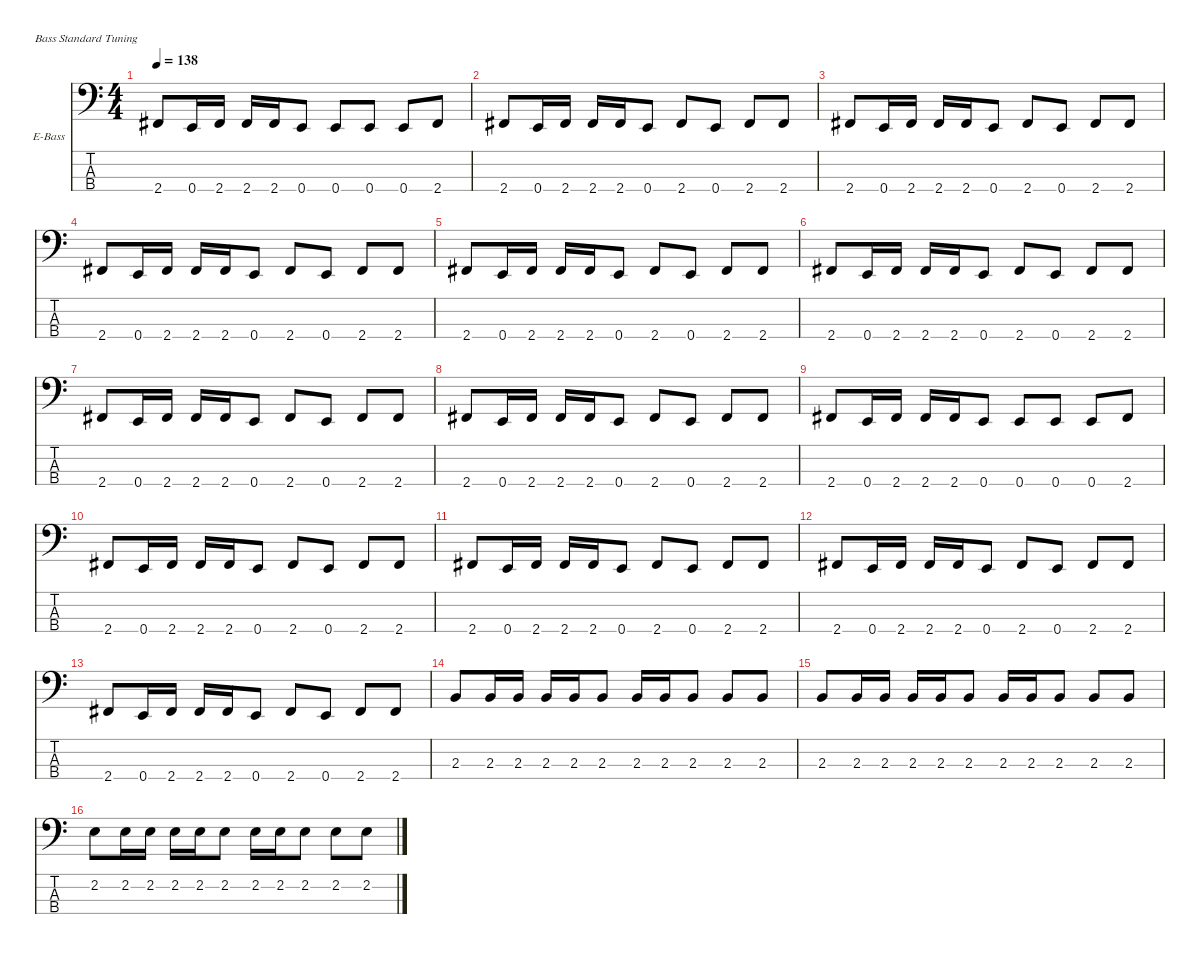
\hideDynamics
\bracketExtendMode nobrackets
\firstSystemTrackNameOrientation horizontal
\otherSystemsTrackNameOrientation horizontal
\track ("Joe Satriani" "E-Bass") {instrument electricbassfinger}
\staff {score tabs}
\tuning (G2 D2 A1 E1)
\ts (4 4)
\tempo 138
\clef f4
\ks c
2.4{acc #}.8{dy f beam Up} 0.4.16{beam Up} 2.4{acc #}.16{beam Up} 2.4{acc #}.16{beam Up} 2.4{acc #}.16{beam Up} 0.4.8{beam Up} 0.4.8{beam Up} 0.4.8{beam Up} 0.4.8{beam Up} 2.4{acc #}.8{beam Up} |
2.4{acc #}.8{beam Up} 0.4.16{beam Up} 2.4{acc #}.16{beam Up} 2.4{acc #}.16{beam Up} 2.4{acc #}.16{beam Up} 0.4.8{beam Up} 2.4{acc #}.8{beam Up} 0.4.8{beam Up} 2.4{acc #}.8{beam Up} 2.4{acc #}.8{beam Up} |
2.4{acc #}.8{beam Up} 0.4.16{beam Up} 2.4{acc #}.16{beam Up} 2.4{acc #}.16{beam Up} 2.4{acc #}.16{beam Up} 0.4.8{beam Up} 2.4{acc #}.8{beam Up} 0.4.8{beam Up} 2.4{acc #}.8{beam Up} 2.4{acc #}.8{beam Up} |
2.4{acc #}.8{beam Up} 0.4.16{beam Up} 2.4{acc #}.16{beam Up} 2.4{acc #}.16{beam Up} 2.4{acc #}.16{beam Up} 0.4.8{beam Up} 2.4{acc #}.8{beam Up} 0.4.8{beam Up} 2.4{acc #}.8{beam Up} 2.4{acc #}.8{beam Up} |
2.4{acc #}.8{beam Up} 0.4.16{beam Up} 2.4{acc #}.16{beam Up} 2.4{acc #}.16{beam Up} 2.4{acc #}.16{beam Up} 0.4.8{beam Up} 2.4{acc #}.8{beam Up} 0.4.8{beam Up} 2.4{acc #}.8{beam Up} 2.4{acc #}.8{beam Up} |
2.4{acc #}.8{beam Up} 0.4.16{beam Up} 2.4{acc #}.16{beam Up} 2.4{acc #}.16{beam Up} 2.4{acc #}.16{beam Up} 0.4.8{beam Up} 2.4{acc #}.8{beam Up} 0.4.8{beam Up} 2.4{acc #}.8{beam Up} 2.4{acc #}.8{beam Up} |
2.4{acc #}.8{beam Up} 0.4.16{beam Up} 2.4{acc #}.16{beam Up} 2.4{acc #}.16{beam Up} 2.4{acc #}.16{beam Up} 0.4.8{beam Up} 2.4{acc #}.8{beam Up} 0.4.8{beam Up} 2.4{acc #}.8{beam Up} 2.4{acc #}.8{beam Up} |
2.4{acc #}.8{beam Up} 0.4.16{beam Up} 2.4{acc #}.16{beam Up} 2.4{acc #}.16{beam Up} 2.4{acc #}.16{beam Up} 0.4.8{beam Up} 2.4{acc #}.8{beam Up} 0.4.8{beam Up} 2.4{acc #}.8{beam Up} 2.4{acc #}.8{beam Up} |
2.4{acc #}.8{beam Up} 0.4.16{beam Up} 2.4{acc #}.16{beam Up} 2.4{acc #}.16{beam Up} 2.4{acc #}.16{beam Up} 0.4.8{beam Up} 0.4.8{beam Up} 0.4.8{beam Up} 0.4.8{beam Up} 2.4{acc #}.8{beam Up} |
2.4{acc #}.8{beam Up} 0.4.16{beam Up} 2.4{acc #}.16{beam Up} 2.4{acc #}.16{beam Up} 2.4{acc #}.16{beam Up} 0.4.8{beam Up} 2.4{acc #}.8{beam Up} 0.4.8{beam Up} 2.4{acc #}.8{beam Up} 2.4{acc #}.8{beam Up} |
2.4{acc #}.8{beam Up} 0.4.16{beam Up} 2.4{acc #}.16{beam Up} 2.4{acc #}.16{beam Up} 2.4{acc #}.16{beam Up} 0.4.8{beam Up} 2.4{acc #}.8{beam Up} 0.4.8{beam Up} 2.4{acc #}.8{beam Up} 2.4{acc #}.8{beam Up} |
2.4{acc #}.8{beam Up} 0.4.16{beam Up} 2.4{acc #}.16{beam Up} 2.4{acc #}.16{beam Up} 2.4{acc #}.16{beam Up} 0.4.8{beam Up} 2.4{acc #}.8{beam Up} 0.4.8{beam Up} 2.4{acc #}.8{beam Up} 2.4{acc #}.8{beam Up} |
2.4{acc #}.8{beam Up} 0.4.16{beam Up} 2.4{acc #}.16{beam Up} 2.4{acc #}.16{beam Up} 2.4{acc #}.16{beam Up} 0.4.8{beam Up} 2.4{acc #}.8{beam Up} 0.4.8{beam Up} 2.4{acc #}.8{beam Up} 2.4{acc #}.8{beam Up} |
2.3.8{beam Up} 2.3.16{beam Up} 2.3.16{beam Up} 2.3.16{beam Up} 2.3.16{beam Up} 2.3.8{beam Up} 2.3.16{beam Up} 2.3.16{beam Up} 2.3.8{beam Up} 2.3.8{beam Up} 2.3.8{beam Up} |
2.3.8{beam Up} 2.3.16{beam Up} 2.3.16{beam Up} 2.3.16{beam Up} 2.3.16{beam Up} 2.3.8{beam Up} 2.3.16{beam Up} 2.3.16{beam Up} 2.3.8{beam Up} 2.3.8{beam Up} 2.3.8{beam Up} |
2.2.8{beam Down} 2.2.16{beam Down} 2.2.16{beam Down} 2.2.16{beam Down} 2.2.16{beam Down} 2.2.8{beam Down} 2.2.16{beam Down} 2.2.16{beam Down} 2.2.8{beam Down} 2.2.8{beam Down} 2.2.8{beam Down}
